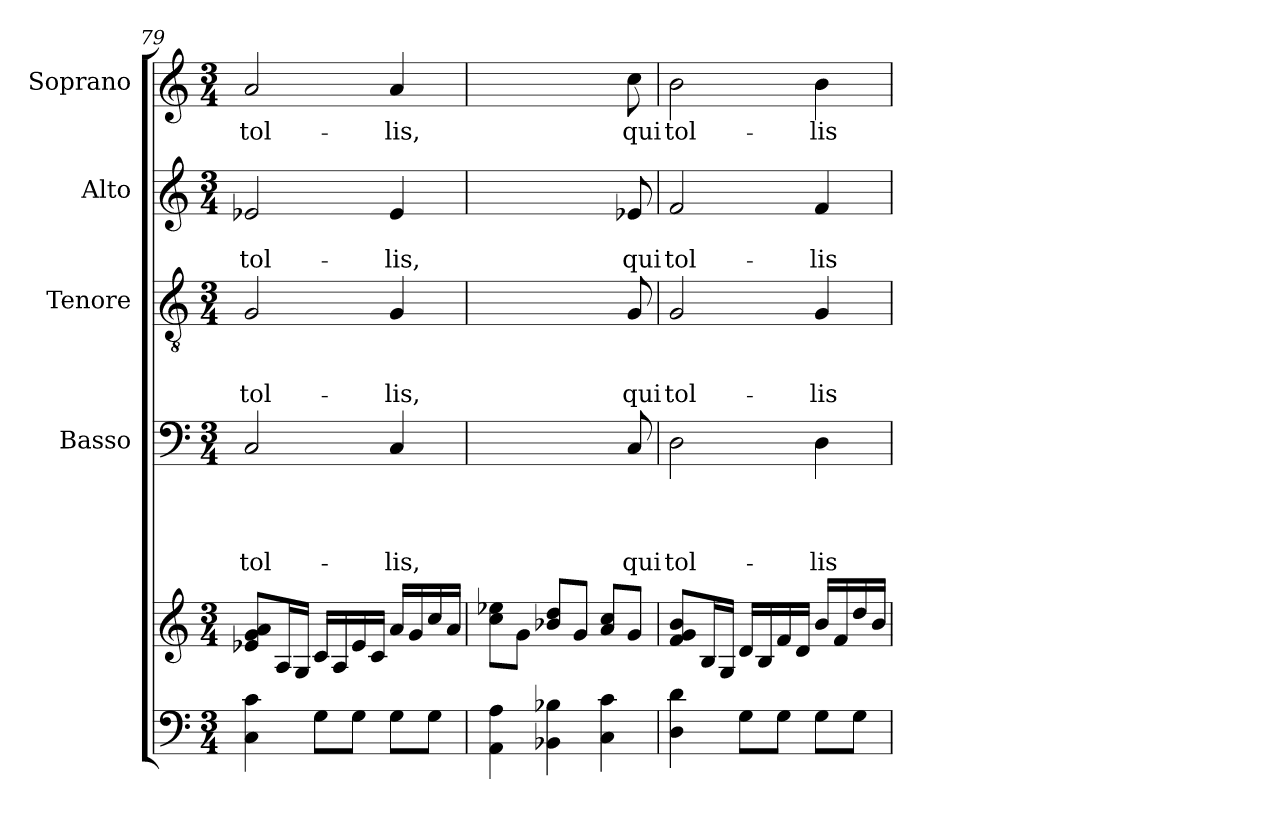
**kern	**kern	**kern	**text	**text	**text	**text	**kern	**text	**text	**text	**kern	**text	**text	**kern	**text
*part6	*part5	*part4	*part4	*part4	*part4	*part4	*part3	*part3	*part3	*part3	*part2	*part2	*part2	*part1	*part1
*staff6	*staff5	*staff4	*staff4	*staff4	*staff4	*staff4	*staff3	*staff3	*staff3	*staff3	*staff2	*staff2	*staff2	*staff1	*staff1
*	*	*I"Basso	*	*	*	*	*I"Tenore	*	*	*	*I"Alto	*	*	*I"Soprano	*
*clefF4	*clefG2	*clefF4	*	*	*	*	*clefGv2	*	*	*	*clefG2	*	*	*clefG2	*
*k[]	*k[]	*k[]	*	*	*	*	*k[]	*	*	*	*k[]	*	*	*k[]	*
*C:	*C:	*C:	*	*	*	*	*C:	*	*	*	*C:	*	*	*C:	*
*M3/4	*M3/4	*M3/4	*	*	*	*	*M3/4	*	*	*	*M3/4	*	*	*M3/4	*
=79	=79	=79	=79	=79	=79	=79	=79	=79	=79	=79	=79	=79	=79	=79	=79
!	!	!	!	!	!	!LO:LY:b	!	!	!	!LO:LY:b	!	!	!LO:LY:b	!	!LO:LY:b
4C\ 4c\	8e-X/ 8g/ 8a/L	2C/	.	.	.	tol-	2G/	.	.	tol-	2e-X/	.	tol-	2a/	tol-
.	16A/L	.	.	.	.	.	.	.	.	.	.	.	.	.	.
.	16G/JJ	.	.	.	.	.	.	.	.	.	.	.	.	.	.
8G\L	16c/LL	.	.	.	.	.	.	.	.	.	.	.	.	.	.
.	16A/	.	.	.	.	.	.	.	.	.	.	.	.	.	.
8G\J	16e-/	.	.	.	.	.	.	.	.	.	.	.	.	.	.
.	16c/JJ	.	.	.	.	.	.	.	.	.	.	.	.	.	.
!	!	!	!	!	!	!LO:LY:b	!	!	!	!LO:LY:b	!	!	!LO:LY:b	!	!LO:LY:b
8G\L	16a/LL	4C/	.	.	.	-lis,	4G/	.	.	-lis,	4e-/	.	-lis,	4a/	-lis,
.	16g/	.	.	.	.	.	.	.	.	.	.	.	.	.	.
8G\J	16cc/	.	.	.	.	.	.	.	.	.	.	.	.	.	.
.	16a/JJ	.	.	.	.	.	.	.	.	.	.	.	.	.	.
=80	=80	=80	=80	=80	=80	=80	=80	=80	=80	=80	=80	=80	=80	=80	=80
4AA\ 4A\	8cc\ 8ee-X\L	2ryy	.	.	.	.	2ryy	.	.	.	2ryy	.	.	2ryy	.
.	8g\J	.	.	.	.	.	.	.	.	.	.	.	.	.	.
4BB-X\ 4B-X\	8b-X/ 8dd/L	.	.	.	.	.	.	.	.	.	.	.	.	.	.
.	8g/J	.	.	.	.	.	.	.	.	.	.	.	.	.	.
4C\ 4c\	8a/ 8cc/L	8ryy	.	.	.	.	8ryy	.	.	.	8ryy	.	.	8ryy	.
!	!	!	!	!	!	!LO:LY:b	!	!	!	!LO:LY:b	!	!	!LO:LY:b	!	!LO:LY:b
.	8g/J	8C/	.	.	.	qui	8G/	.	.	qui	8e-X/	.	qui	8cc\	qui
!!LO:PB:g=z
=81	=81	=81	=81	=81	=81	=81	=81	=81	=81	=81	=81	=81	=81	=81	=81
!	!	!	!	!	!	!LO:LY:b	!	!	!	!LO:LY:b	!	!	!LO:LY:b	!	!LO:LY:b
4D\ 4d\	8f/ 8g/ 8b/L	2D\	.	.	.	tol-	2G/	.	.	tol-	2f/	.	tol-	2b\	tol-
.	16B/L	.	.	.	.	.	.	.	.	.	.	.	.	.	.
.	16G/JJ	.	.	.	.	.	.	.	.	.	.	.	.	.	.
8G\L	16d/LL	.	.	.	.	.	.	.	.	.	.	.	.	.	.
.	16B/	.	.	.	.	.	.	.	.	.	.	.	.	.	.
8G\J	16f/	.	.	.	.	.	.	.	.	.	.	.	.	.	.
.	16d/JJ	.	.	.	.	.	.	.	.	.	.	.	.	.	.
!	!	!	!	!	!	!LO:LY:b	!	!	!	!LO:LY:b	!	!	!LO:LY:b	!	!LO:LY:b
8G\L	16b/LL	4D\	.	.	.	-lis	4G/	.	.	-lis	4f/	.	-lis	4b\	-lis
.	16f/	.	.	.	.	.	.	.	.	.	.	.	.	.	.
8G\J	16dd/	.	.	.	.	.	.	.	.	.	.	.	.	.	.
.	16b/JJ	.	.	.	.	.	.	.	.	.	.	.	.	.	.
=	=	=	=	=	=	=	=	=	=	=	=	=	=	=	=
*-	*-	*-	*-	*-	*-	*-	*-	*-	*-	*-	*-	*-	*-	*-	*-
